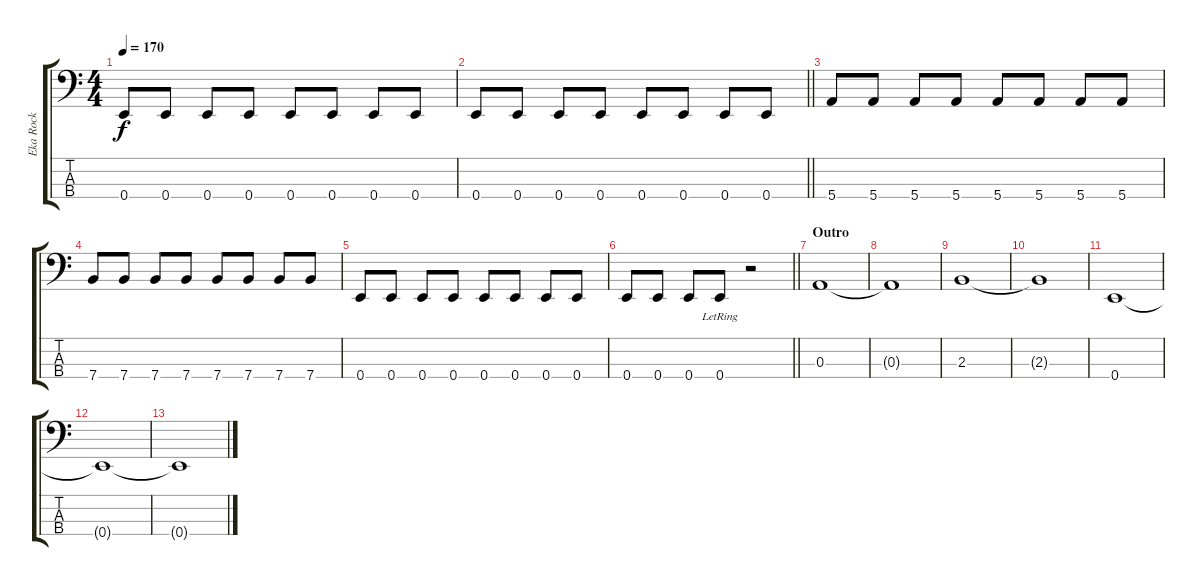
\track ("Eka Rock" "Eka Rock") {instrument slapbass2}
\staff {score tabs}
\tuning (G2 D2 A1 E1) {hide}
\ts (4 4)
\tempo 170
\clef f4
\ks c
0.4.8{dy f} 0.4.8 0.4.8 0.4.8 0.4.8 0.4.8 0.4.8 0.4.8 |
\barLineRight lightlight
0.4.8 0.4.8 0.4.8 0.4.8 0.4.8 0.4.8 0.4.8 0.4.8 |
5.4.8 5.4.8 5.4.8 5.4.8 5.4.8 5.4.8 5.4.8 5.4.8 |
7.4.8 7.4.8 7.4.8 7.4.8 7.4.8 7.4.8 7.4.8 7.4.8 |
0.4.8 0.4.8 0.4.8 0.4.8 0.4.8 0.4.8 0.4.8 0.4.8 |
\barLineRight lightlight
0.4.8 0.4.8 0.4.8 0.4{lr}.8 r.2 |
\section ("" "Outro")
0.3.1 |
0.3{t}.1 |
2.3.1 |
2.3{t}.1 |
0.4.1 |
0.4{t}.1 |
0.4{t}.1
